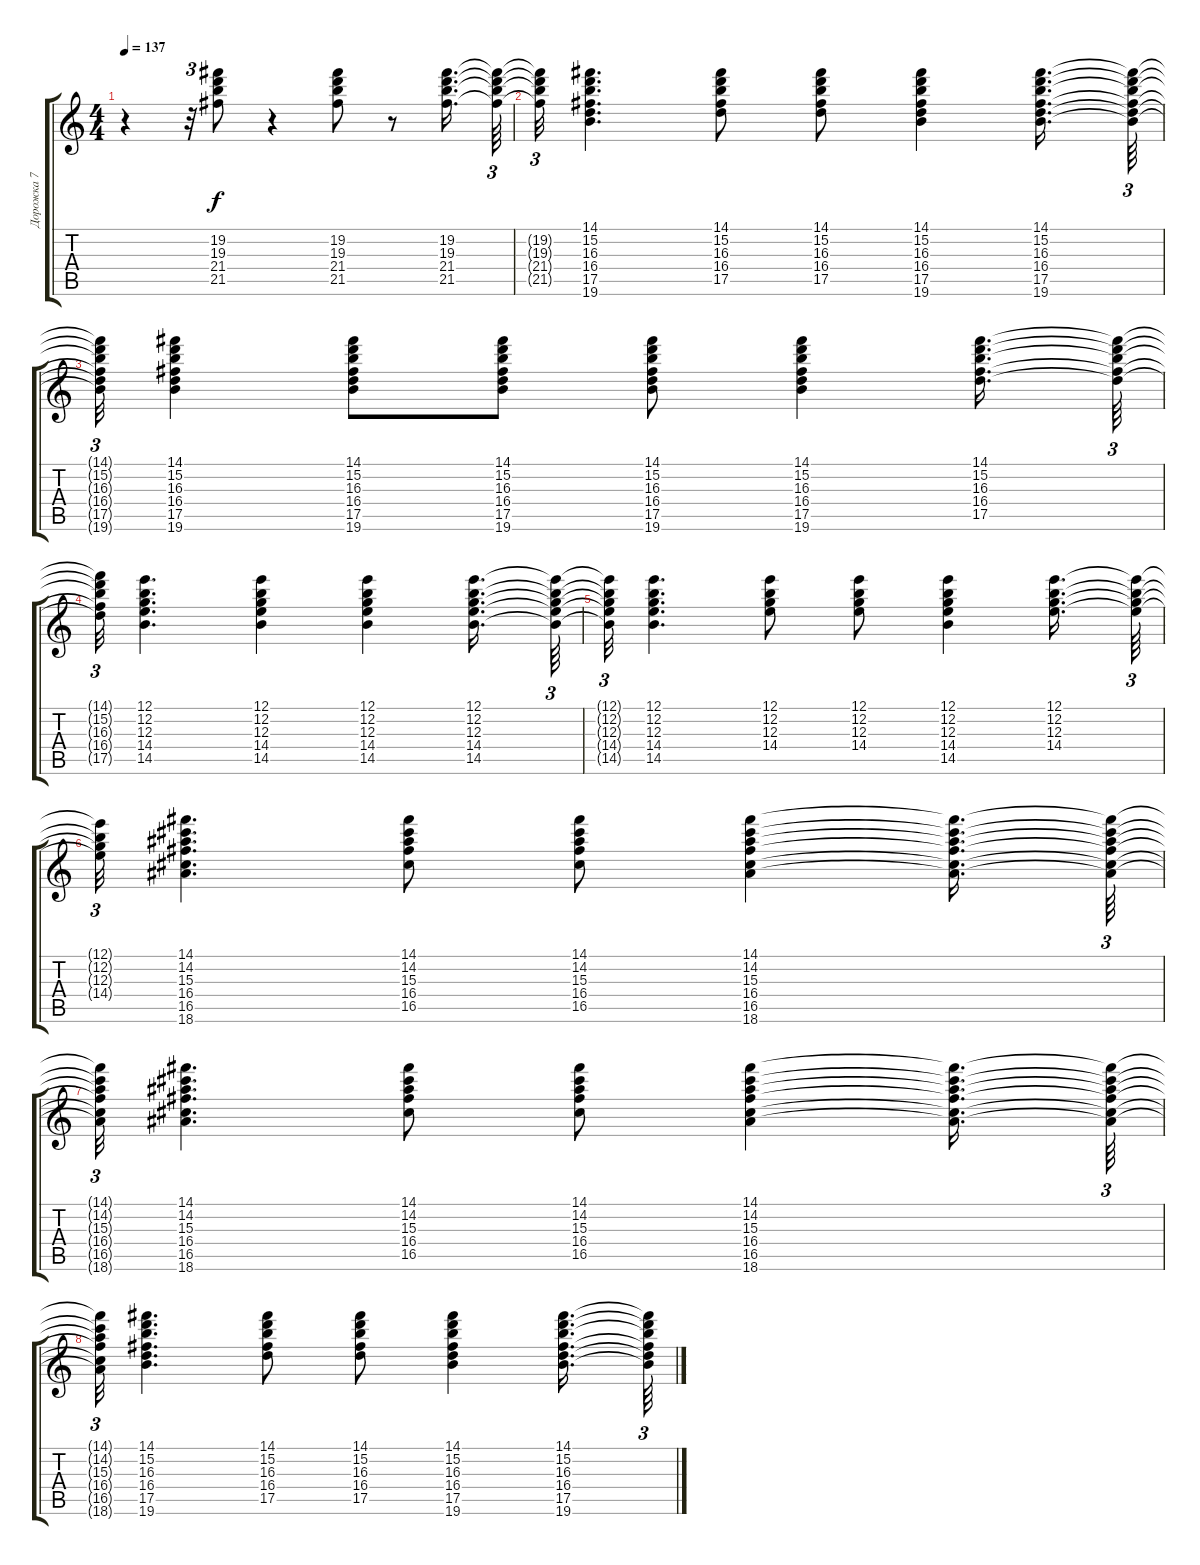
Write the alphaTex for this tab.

\track ("Дорожка 7" "Дорожка 7") {instrument acousticguitarsteel}
\staff {score tabs}
\tuning (E4 B3 G3 D3 A2 E2) {hide}
\ts (4 4)
\tempo 137
\clef g2
\ks c
r.4{dy f} r.32{tu (3 2)} (19.2 19.3 21.4 21.5).8 r.4 (19.2 19.3 21.4 21.5).8 r.8 (19.2 19.3 21.4 21.5).16{d} (19.2{t} 19.3{t} 21.4{t} 21.5{t}).64{tu (3 2)} |
(19.2{t} 19.3{t} 21.4{t} 21.5{t}).32{tu (3 2)} (14.1 15.2 16.3 16.4 17.5 19.6).4{d} (14.1 15.2 16.3 16.4 17.5).8 (14.1 15.2 16.3 16.4 17.5).8 (14.1 15.2 16.3 16.4 17.5 19.6).4 (14.1 15.2 16.3 16.4 17.5 19.6).16{d} (14.1{t} 15.2{t} 16.3{t} 16.4{t} 17.5{t} 19.6{t}).64{tu (3 2)} |
(14.1{t} 15.2{t} 16.3{t} 16.4{t} 17.5{t} 19.6{t}).32{tu (3 2)} (14.1 15.2 16.3 16.4 17.5 19.6).4 (14.1 15.2 16.3 16.4 17.5 19.6).8 (14.1 15.2 16.3 16.4 17.5 19.6).8 (14.1 15.2 16.3 16.4 17.5 19.6).8 (14.1 15.2 16.3 16.4 17.5 19.6).4 (14.1 15.2 16.3 16.4 17.5).16{d} (14.1{t} 15.2{t} 16.3{t} 16.4{t} 17.5{t}).64{tu (3 2)} |
(14.1{t} 15.2{t} 16.3{t} 16.4{t} 17.5{t}).32{tu (3 2)} (12.1 12.2 12.3 14.4 14.5).4{d} (12.1 12.2 12.3 14.4 14.5).4 (12.1 12.2 12.3 14.4 14.5).4 (12.1 12.2 12.3 14.4 14.5).16{d} (12.1{t} 12.2{t} 12.3{t} 14.4{t} 14.5{t}).64{tu (3 2)} |
(12.1{t} 12.2{t} 12.3{t} 14.4{t} 14.5{t}).32{tu (3 2)} (12.1 12.2 12.3 14.4 14.5).4{d} (12.1 12.2 12.3 14.4).8 (12.1 12.2 12.3 14.4).8 (12.1 12.2 12.3 14.4 14.5).4 (12.1 12.2 12.3 14.4).16{d} (12.1{t} 12.2{t} 12.3{t} 14.4{t}).64{tu (3 2)} |
(12.1{t} 12.2{t} 12.3{t} 14.4{t}).32{tu (3 2)} (14.1 14.2 15.3 16.4 16.5 18.6).4{d} (14.1 14.2 15.3 16.4 16.5).8 (14.1 14.2 15.3 16.4 16.5).8 (14.1 14.2 15.3 16.4 16.5 18.6).4 (14.1{t} 14.2{t} 15.3{t} 16.4{t} 16.5{t} 18.6{t}).16{d} (14.1{t} 14.2{t} 15.3{t} 16.4{t} 16.5{t} 18.6{t}).64{tu (3 2)} |
(14.1{t} 14.2{t} 15.3{t} 16.4{t} 16.5{t} 18.6{t}).32{tu (3 2)} (14.1 14.2 15.3 16.4 16.5 18.6).4{d} (14.1 14.2 15.3 16.4 16.5).8 (14.1 14.2 15.3 16.4 16.5).8 (14.1 14.2 15.3 16.4 16.5 18.6).4 (14.1{t} 14.2{t} 15.3{t} 16.4{t} 16.5{t} 18.6{t}).16{d} (14.1{t} 14.2{t} 15.3{t} 16.4{t} 16.5{t} 18.6{t}).64{tu (3 2)} |
(14.1{t} 14.2{t} 15.3{t} 16.4{t} 16.5{t} 18.6{t}).32{tu (3 2)} (14.1 15.2 16.3 16.4 17.5 19.6).4{d} (14.1 15.2 16.3 16.4 17.5).8 (14.1 15.2 16.3 16.4 17.5).8 (14.1 15.2 16.3 16.4 17.5 19.6).4 (14.1 15.2 16.3 16.4 17.5 19.6).16{d} (14.1{t} 15.2{t} 16.3{t} 16.4{t} 17.5{t} 19.6{t}).64{tu (3 2)}
